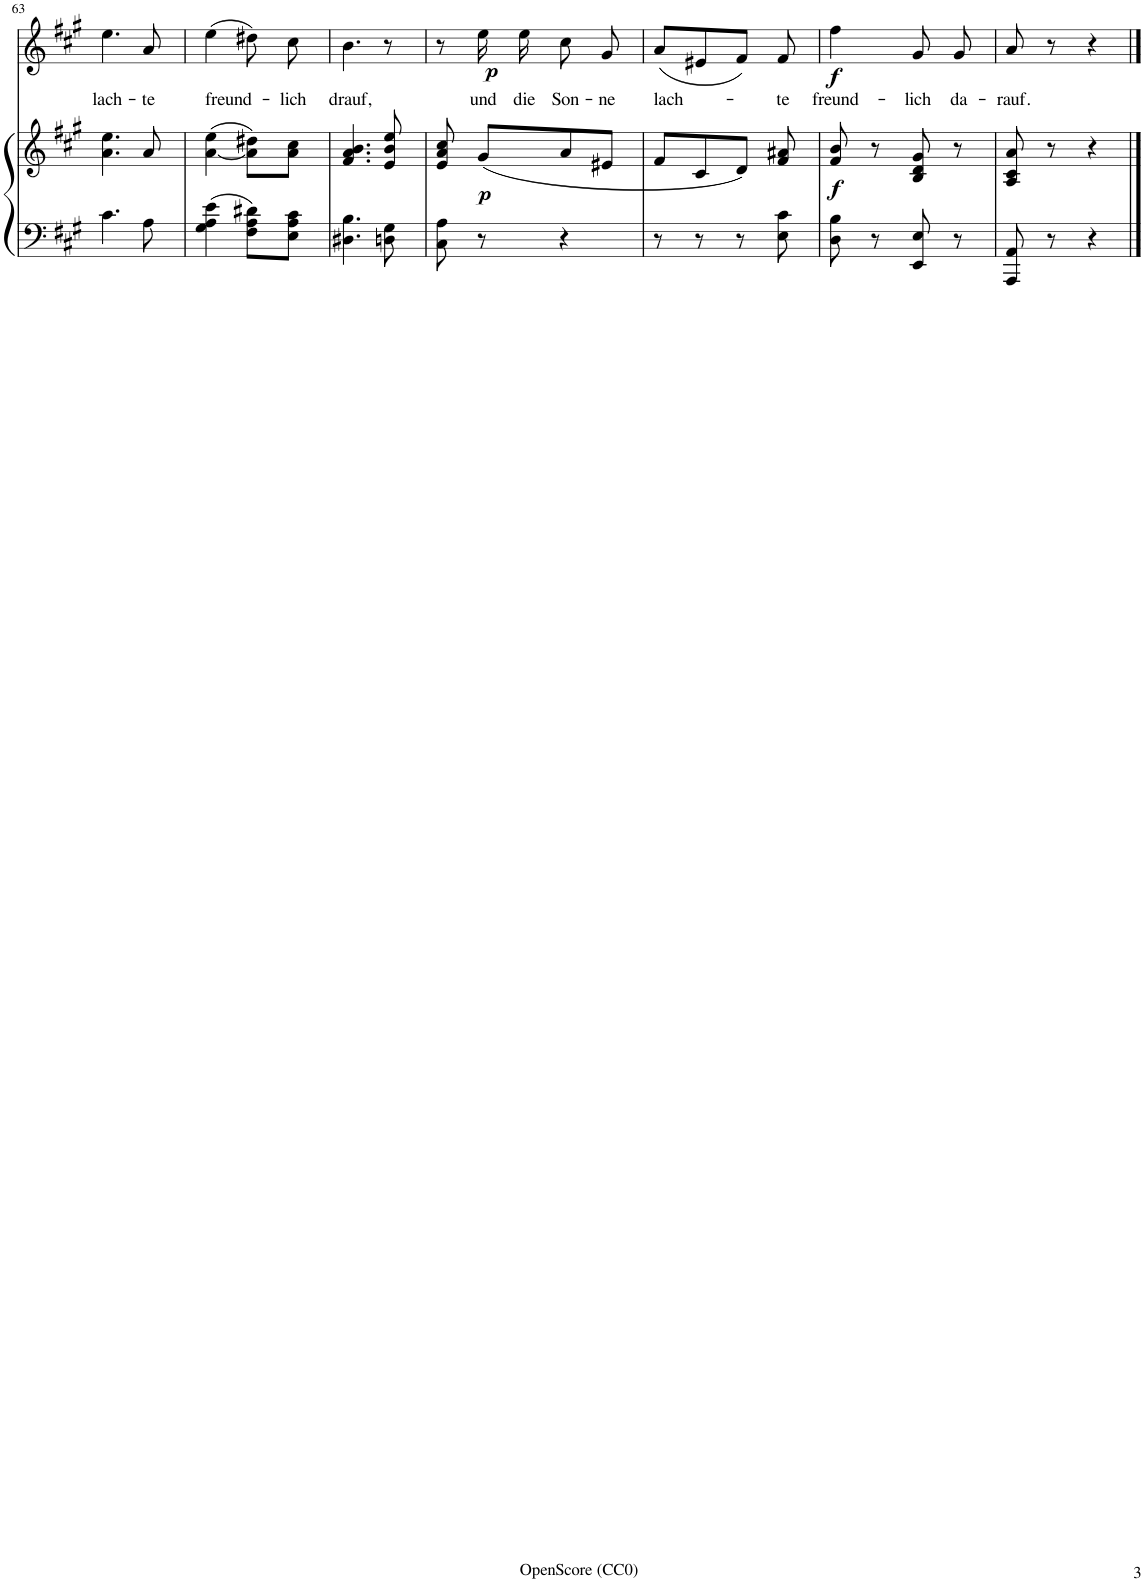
**kern	**kern	**dynam	**kern	**text	**dynam
*part2	*part2	*part2	*part1	*part1	*part1
*staff3	*staff2	*staff2/3	*staff1	*staff1	*staff1
*I"Piano	*	*	*I"Voice	*	*
*I'Pno	*	*	*	*	*
!!LO:PB:g=z
*clefF4	*clefG2	*	*clefG2	*	*
*k[f#c#g#]	*k[f#c#g#]	*	*k[f#c#g#]	*	*
*M2/4	*M2/4	*	*M2/4	*	*
=63	=63	=63	=63	=63	=63
!	!	!	!	!LO:LY:b	!
4.c#\	4.a\ 4.ee\	.	4.ee\	lach-	.
!	!	!	!	!LO:LY:b	!
8A\	8a/	.	8a/	-te	.
=64	=64	=64	=64	=64	=64
!	!	!	!	!LO:LY:b	!
4G#\ 4A\ 4e\	([4a\ 4ee\	.	(4ee\	freund-	.
8F#\ 8A\ 8d#X\L	8a\] 8dd#X\L)	.	8dd#X\)	.	.
!	!	!	!	!LO:LY:b	!
8E\ 8A\ 8c#\J	8a\ 8cc#\J	.	8cc#\	-lich	.
=65	=65	=65	=65	=65	=65
!	!	!	!	!LO:LY:b	!
4.D#X\ 4.B\	4.f#/ 4.a/ 4.b/	.	4.b\	drauf,	.
8Dn\ 8G#\	8e/ 8b/ 8ee/	.	8r	.	.
=66	=66	=66	=66	=66	=66
8C#\ 8A\	8e/ 8a/ 8cc#/	.	8r	.	.
!	!	!LO:DY:b	!	!LO:LY:b	!LO:DY:b
8r	(8g#/L	p	16ee\	und	p
!	!	!	!	!LO:LY:b	!
.	.	.	16ee\	die	.
!	!	!	!	!LO:LY:b	!
4r	8a/	.	8cc#\	Son-	.
!	!	!	!	!LO:LY:b	!
.	8e#X/J	.	8g#/	-ne	.
=67	=67	=67	=67	=67	=67
!	!	!	!	!LO:LY:b	!
8r	8f#/L	.	(8a/L	lach-	.
8r	8c#/	.	8e#X/	.	.
8r	8d/J)	.	8f#/J)	.	.
!	!	!	!	!LO:LY:b	!
8E\ 8c#\	8f#/ 8a#X/	.	8f#/	-te	.
=68	=68	=68	=68	=68	=68
!	!	!LO:DY:b	!	!LO:LY:b	!LO:DY:b
8D\ 8B\	8f#/ 8b/	f	4ff#\	freund-	f
8r	8r	.	.	.	.
!	!	!	!	!LO:LY:b	!
8EE/ 8E/	8B/ 8d/ 8g#/	.	8g#/	-lich	.
!	!	!	!	!LO:LY:b	!
8r	8r	.	8g#/	da-	.
=69	=69	=69	=69	=69	=69
!	!	!	!	!LO:LY:b	!
8AAA/ 8AA/	8A/ 8c#/ 8a/	.	8a/	-rauf.	.
8r	8r	.	8r	.	.
4r	4r	.	4r	.	.
==	==	==	==	==	==
*-	*-	*-	*-	*-	*-
